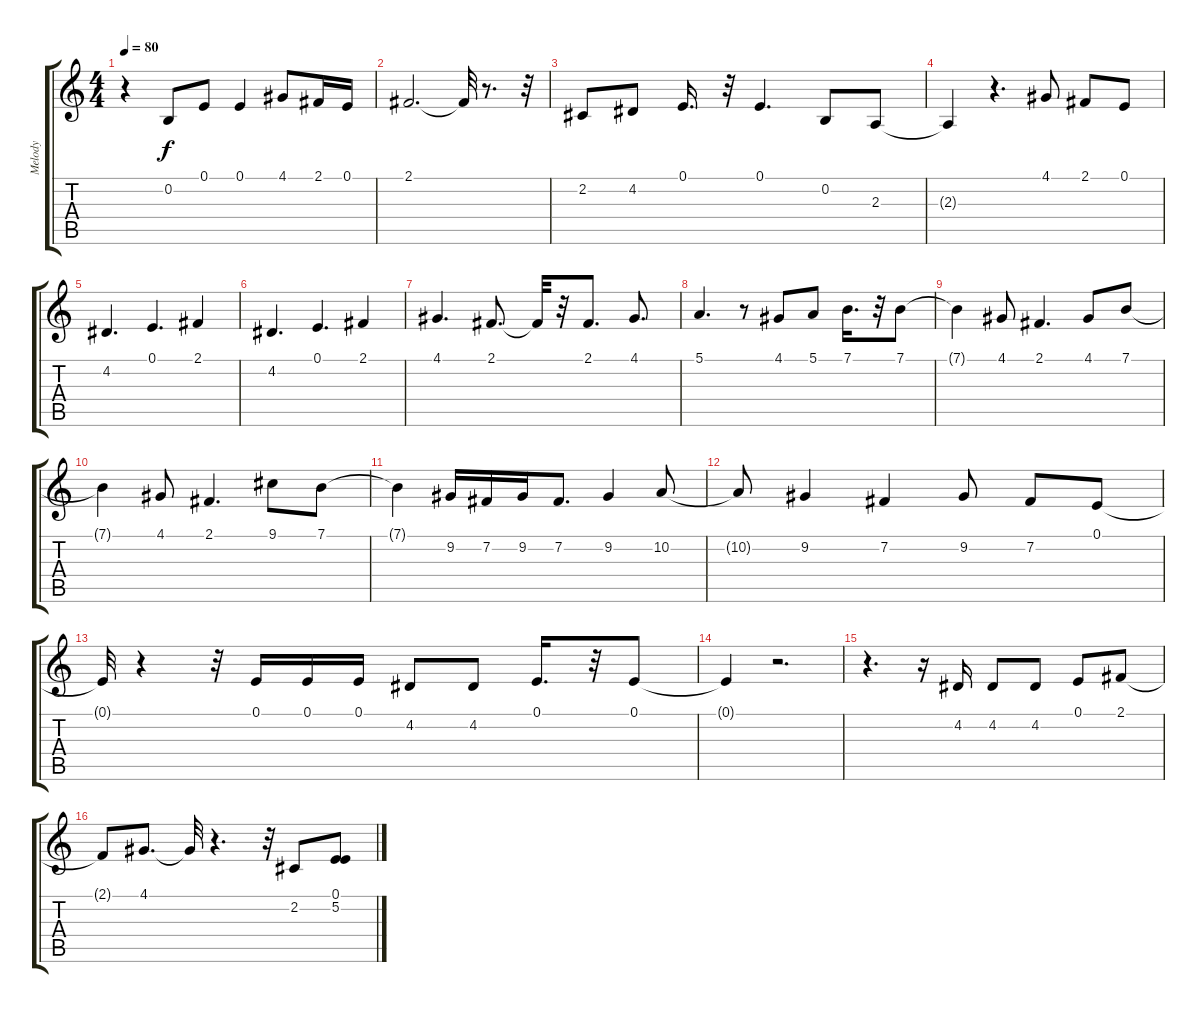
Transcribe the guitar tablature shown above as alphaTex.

\track ("Melody" "Melody") {instrument flute}
\staff {score tabs}
\tuning (E4 B3 G3 D3 A2 E2) {hide}
\ts (4 4)
\tempo 80
\clef g2
\ks c
r.4{dy f} 0.2.8 0.1.8 0.1.4 4.1.8 2.1.16 0.1.16 |
2.1.2{d} 2.1{t}.32 r.8{d} r.32 |
2.2.8 4.2.8 0.1.16{d} r.32 0.1.4{d} 0.2.8 2.3.8 |
2.3{t}.4 r.4{d} 4.1.8 2.1.8 0.1.8 |
4.2.4{d} 0.1.4{d} 2.1.4 |
4.2.4{d} 0.1.4{d} 2.1.4 |
4.1.4{d} 2.1.8{d} 2.1{t}.32 r.32 2.1.8{d} 4.1.8{d} |
5.1.4{d} r.8 4.1.8 5.1.8 7.1.16{d} r.32 7.1.8 |
7.1{t}.4 4.1.8 2.1.4{d} 4.1.8 7.1.8 |
7.1{t}.4 4.1.8 2.1.4{d} 9.1.8 7.1.8 |
7.1{t}.4 9.2.16 7.2.16 9.2.16 7.2.8{d} 9.2.4 10.2.8 |
10.2{t}.8 9.2.4 7.2.4 9.2.8 7.2.8 0.1.8 |
0.1{t}.32 r.4 r.32 0.1.16 0.1.16 0.1.16 4.2.8 4.2.8 0.1.16{d} r.32 0.1.8 |
0.1{t}.4 r.2{d} |
r.4{d} r.16 4.2.16 4.2.8 4.2.8 0.1.8 2.1.8 |
2.1{t}.8 4.1.8{d} 4.1{t}.32 r.4{d} r.32 2.2.8 (0.1 5.2).8
